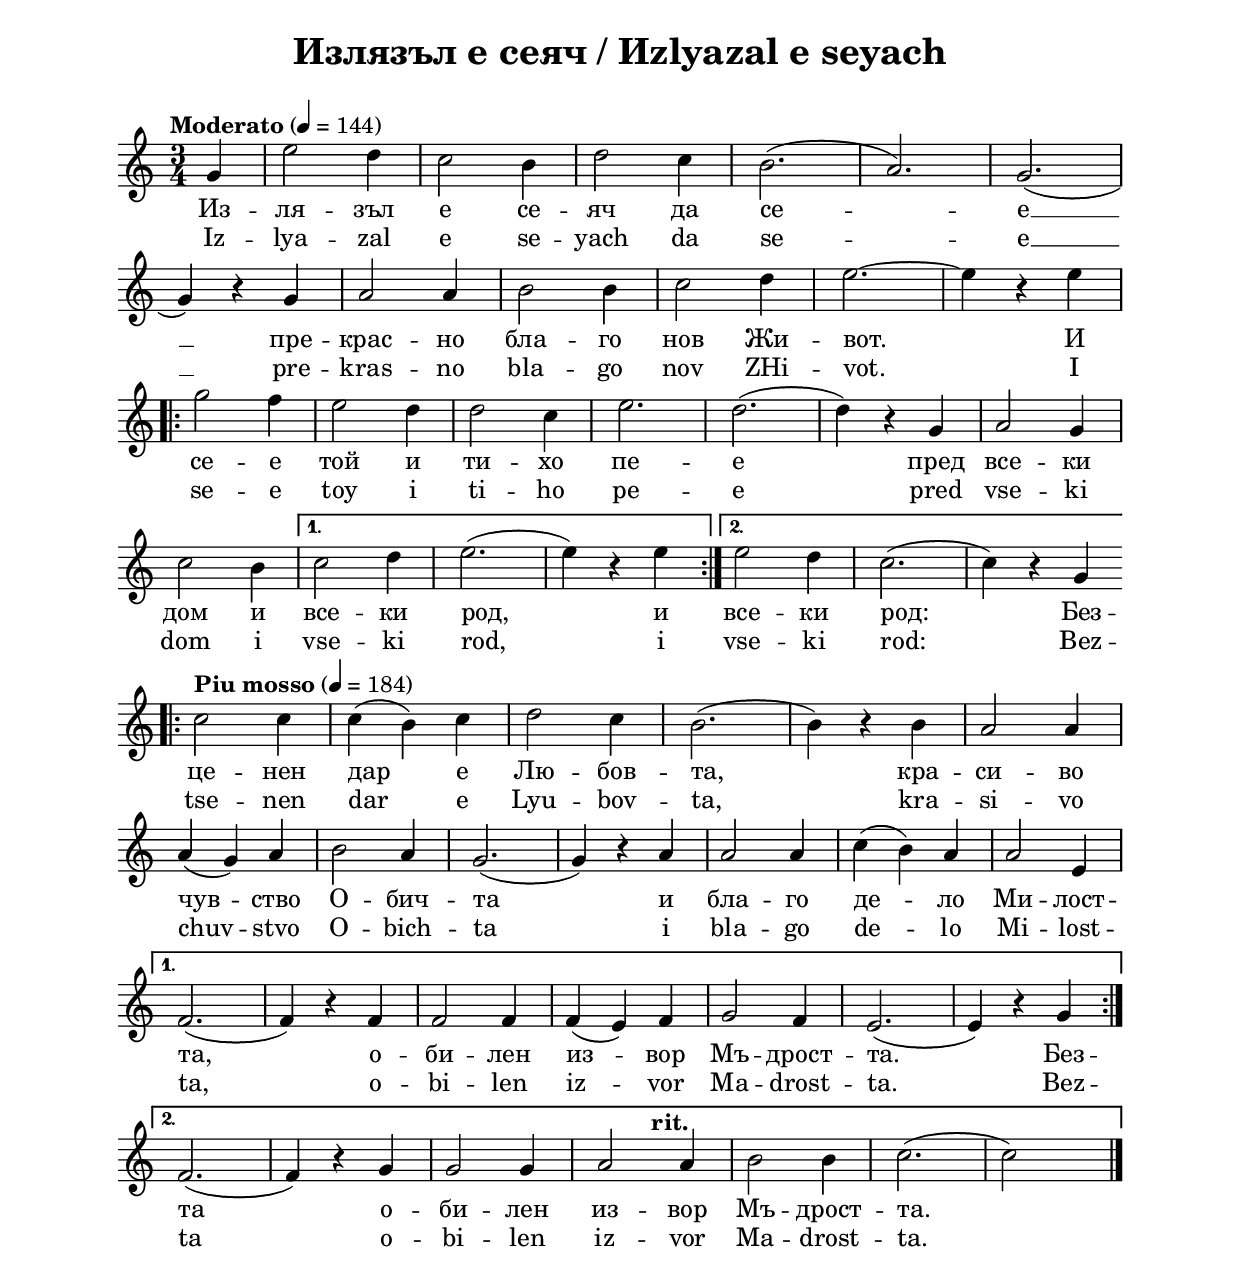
\version "2.18.2"

\paper {
  print-all-headers = ##t
  print-page-number = ##f 
  left-margin = 2\cm
  right-margin = 2\cm
  ragged-bottom = ##t % do not spread the staves to fill the whole vertical space
}

\header {
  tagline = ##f
}

\bookpart {
\score{
  \layout { 
    indent = 0.0\cm % remove first line indentation
    ragged-last = ##f % do spread last line to fill the whole space
    \context {
      \Score
      \omit BarNumber %remove bar numbers
    } % context
  } % layout

  \new Voice \absolute  {
    \clef treble
    \key c \major
    \time 3/4 \tempo "Moderato" 4 = 144
    
    \partial 4 g'4| e''2 d''4| c''2 b'4|d''2 c''4| b'2. (|a'2.) g'2. (| \break
 
    g'4 ) r4 g'4 | a'2 a'4 | b'2 b'4 | c''2 d''4 | e''2.~ e''4 r4 e'' | \break
 
    \repeat volta 2 { 
      g''2 f''4 | e''2 d''4 | d''2 c''4 | e''2.| d''2. ( |d''4) r4 g'4| a'2 g'4| \break
  
      c''2 b'4 | 
    }  
    \alternative {  
      {  c''2 d''4| e''2. (| e''4 ) r4  e''4| }  
      { e''2 d''4 | c''2. (| c''4 )  r4 g'4  | \bar "||" \break }  
    } 
  
  \repeat volta 2 {  
    \tempo "Piu mosso" 4 = 184
    \bar ".|:" c''2 c''4 | c''4 ( b'4 ) c''4 | d''2 c''4 | b'2. (| b'4 ) r4 b'4 | a'2 a'4 | \break
     a'4 ( g'4 ) a'4 | b'2 a'4 | g'2. ( | g'4 ) r4 a'4 | a'2 a'4 | c''4 ( b'4) a'4 | a'2 e'4 |  \break
  }  
  \alternative {  
    {  f'2. (|  f'4 )  r4 f'4 | f'2 f'4 | f'4 ( e'4 ) f'4 | g'2 f'4 |e'2. (| e'4 ) r4 g'4   \break }
    {  f'2. (|  f'4 ) r4 g'4 | g'2 g'4 | a'2 
    \override Score.RehearsalMark #'outside-staff-priority = #599
    \mark\markup\normalsize\bold { "rit." } % places rit. below alternative bracket
       a'4 | b'2 b'4 | c''2. ( | c''2 s4) | \bar "|." \pageBreak } }
  }
 
  \addlyrics {
    Из -- ля -- зъл е се -- яч да се -- е __
    пре -- крас -- но бла -- го нов Жи -- вот. И 
    се -- е той и ти -- хо пе -- е пред все -- ки
    дом и все -- ки род, и все -- ки род: Без --
    це -- нен дар е Лю -- бов -- та, кра --  си -- во
    чув -- ство О -- бич -- та и бла -- го де -- ло Ми -- лост -- 
    та, о -- би -- лен из -- вор Мъ -- дрост -- та. Без --
    та о -- би -- лен из -- вор Мъ -- дрост -- та.
  }

  \addlyrics {
    Iz -- lya -- zal e se -- yach da se -- e __
    pre -- kras -- no bla -- go nov ZHi -- vot. I 
    se -- e toy i ti -- ho pe -- e pred vse -- ki
    dom i vse -- ki rod, i vse -- ki rod: Bez --
    tse -- nen dar e Lyu -- bov -- ta, kra --  si -- vo
    chuv -- stvo O -- bich -- ta i bla -- go de -- lo Mi -- lost -- 
    ta, o -- bi -- len iz -- vor Ma -- drost -- ta. Bez --
    ta o -- bi -- len iz -- vor Ma -- drost -- ta.
  }


  \header {
    title = "Излязъл е сеяч / Иzlyazal e seyach"
  }

} % score

\markup {
    \hspace #1
    \fontsize #+1 {
       
    \column {
          
      \line { 1. Излязъл е сеяч да сее }
      \line {   "   " прекрасно благо – нов живот. }  
      \line {   "   " И сее той, и тихо пее }
      \line {   "   " пред всеки дом и всеки род:
 } 
 
 \line { " " }
       \line { "   " \italic {Припев: } }
      \line {  "   " Безценен дар е Любовта, }
      \line { "   " красиво чувство – обичта, }
      \line { "   " и благо дело – милостта, }
      \line {  "   " обилен извор – мъдростта.“}
 
      \line { " " }
      \line { 2. И който чуе, в миг потръпва }
      \line {   "   " от тоя благ и мил напев; }  
      \line {   "   " и просиява, и възкръсва, }
      \line {   "   " и благославя тоз посев. } 
      
      
    \line { " " }
       \line { "   " \italic {Припев ...} }
      
       \line { " " }
      \line { 3. Любов Вселената облива, }
      \line {   "   " от обич грее всяка твар, }  
      \line {   "   " живот в живота се прелива – }
      \line {   "   " тук няма вече млад и стар. } 
      
      
       \line { " " }
       \line { "   " \italic {Припев ...} }
     
    }
 
   \hspace #10 {
    
    \column  {
       
     \line { 2. Izljasal e sejatsch da see }
      \line {   "   " prekrasno blago - nov shivot. }  
      \line {   "   " I see toj i ticho pee }
      \line {   "   " Pred vseki dom i vseki rod. }
 
 
 \line { " " }
       \line { "   " \italic { Refrain :} }
      \line {  "   " Beszenen dar e Ljubovta }
      \line { "   " krasivo chuvstvo -- obichta}
      \line { "   " i blago delo -- milostta }
      \line {  "   " obilen izvor -- madrostta. }
   
 
      \line { " " }
      \line { 3.  I kojto chue, v mig potrapva }
      \line {   "   " ot toja blag i mil napev }  
      \line {   "   " i prosijava, i vazkrasva, }
      \line {   "   " i blagoslavja toz posev. } 
      
      \line { " " }
    \line { "   " \italic { Refrain } ... }
      
       \line { " " }
      \line { 4. Ljubov Vselenata obliva }
      \line {   "   " ot obich gree vsjaka tvar, }  
      \line {   "   " shivot v shivota se preliva }
      \line {   "   " tuk veche njama mlad i star. } 
      
      \line { " " }
    \line { "   " \italic { Refrain } ... }
       
    }    
    }
    }
 
}


} % bookpart
